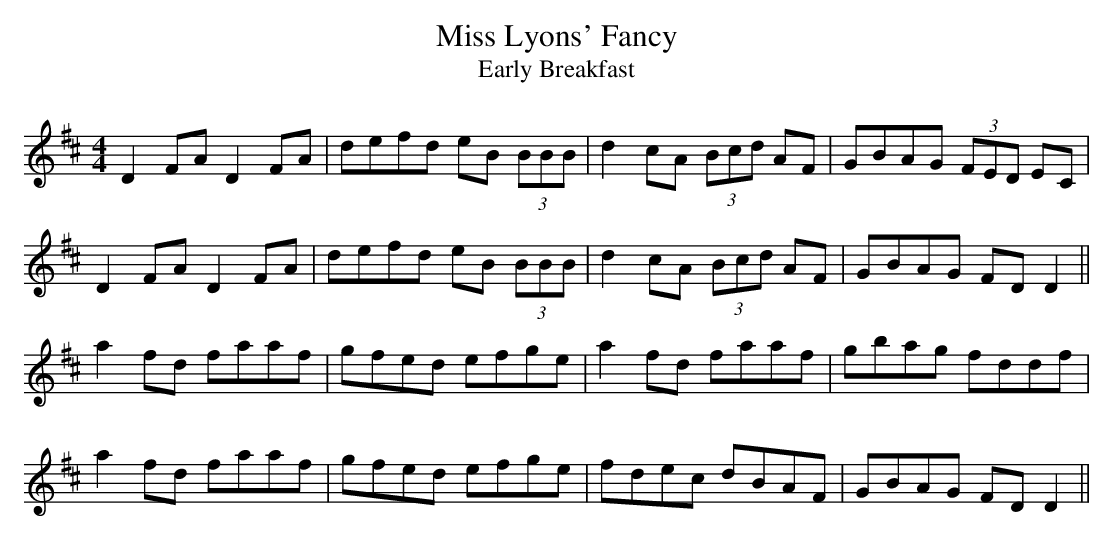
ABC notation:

X:1
T: Miss Lyons' Fancy
T: Early Breakfast
M: 4/4
L: 1/8
K: D
D2 FA D2 FA|defd eB (3BBB|d2 cA (3Bcd AF|GBAG (3FED EC|
D2 FA D2 FA|defd eB (3BBB|d2 cA (3Bcd AF|GBAG FD D2 ||
a2 fd faaf|gfed efge|a2 fd faaf|gbag fddf|
a2 fd faaf|gfed efge|fdec dBAF|GBAG FD D2 ||
